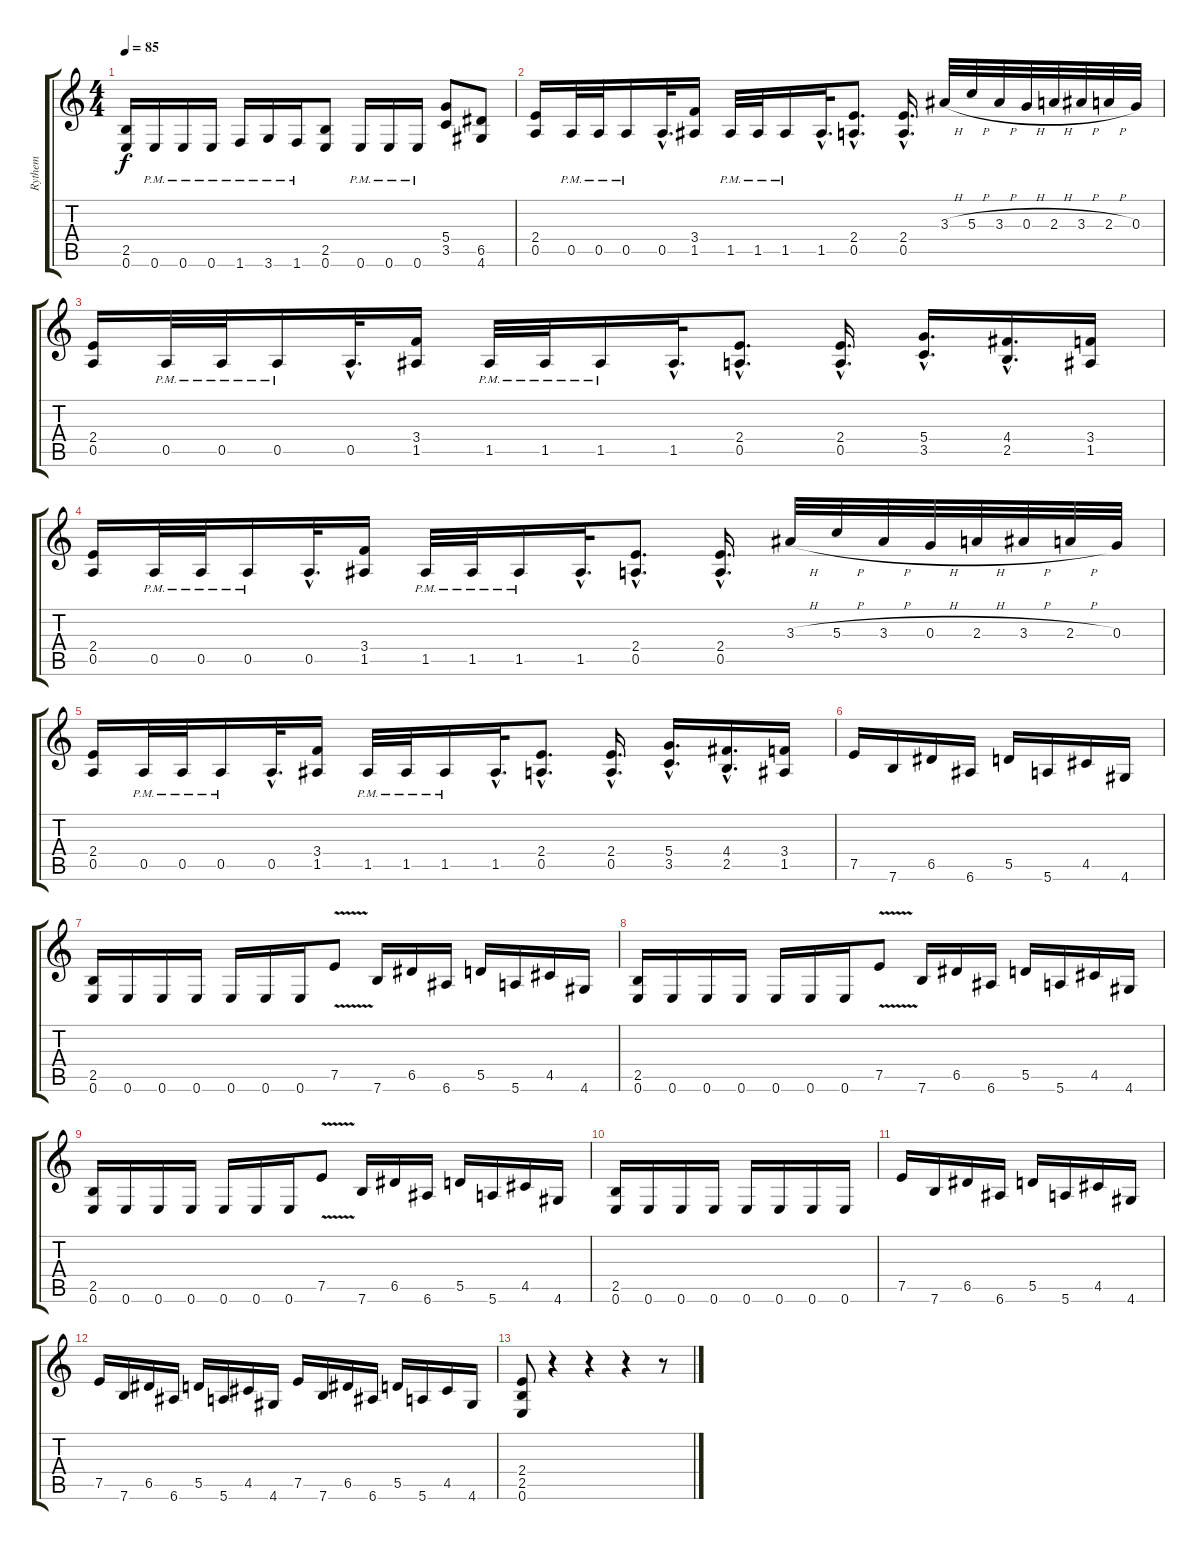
\track ("Rythem" "Rythem") {instrument overdrivenguitar}
\staff {score tabs}
\tuning (E4 B3 G3 D3 A2 E2) {hide}
\ts (4 4)
\tempo 85
\clef g2
\ks c
(2.5 0.6).16{dy f} 0.6{pm}.16 0.6{pm}.16 0.6{pm}.16 1.6{pm}.16 3.6{pm}.16 1.6{pm}.16 (2.5 0.6).8 0.6{pm}.16 0.6{pm}.16 0.6{pm}.16 (5.4 3.5).8 (6.5 4.6).8 |
(2.4 0.5).16 0.5{pm}.32 0.5{pm}.32 0.5{pm}.16 0.5{hac}.32{d} (3.4 1.5).16 1.5{pm}.32 1.5{pm}.32 1.5{pm}.16 1.5{hac}.32{d} (2.4{hac} 0.5{hac}).8{d} (2.4{hac} 0.5{hac}).16{d} 3.3{h}.32 5.3{h}.32 3.3{h}.32 0.3{h}.32 2.3{h}.32 3.3{h}.32 2.3{h}.32 0.3.32 |
(2.4 0.5).16 0.5{pm}.32 0.5{pm}.32 0.5{pm}.16 0.5{hac}.32{d} (3.4 1.5).16 1.5{pm}.32 1.5{pm}.32 1.5{pm}.16 1.5{hac}.32{d} (2.4{hac} 0.5{hac}).8{d} (2.4{hac} 0.5{hac}).16{d} (5.4{hac} 3.5{hac}).16{d} (4.4{hac} 2.5{hac}).16{d} (3.4 1.5).16 |
(2.4 0.5).16 0.5{pm}.32 0.5{pm}.32 0.5{pm}.16 0.5{hac}.32{d} (3.4 1.5).16 1.5{pm}.32 1.5{pm}.32 1.5{pm}.16 1.5{hac}.32{d} (2.4{hac} 0.5{hac}).8{d} (2.4{hac} 0.5{hac}).16{d} 3.3{h}.32 5.3{h}.32 3.3{h}.32 0.3{h}.32 2.3{h}.32 3.3{h}.32 2.3{h}.32 0.3.32 |
(2.4 0.5).16 0.5{pm}.32 0.5{pm}.32 0.5{pm}.16 0.5{hac}.32{d} (3.4 1.5).16 1.5{pm}.32 1.5{pm}.32 1.5{pm}.16 1.5{hac}.32{d} (2.4{hac} 0.5{hac}).8{d} (2.4{hac} 0.5{hac}).16{d} (5.4{hac} 3.5{hac}).16{d} (4.4{hac} 2.5{hac}).16{d} (3.4 1.5).16 |
7.5.16 7.6.16 6.5.16 6.6.16 5.5.16 5.6.16 4.5.16 4.6.16 |
(2.5 0.6).16 0.6.16 0.6.16 0.6.16 0.6.16 0.6.16 0.6.16 7.5{v}.8 7.6.16 6.5.16 6.6.16 5.5.16 5.6.16 4.5.16 4.6.16 |
(2.5 0.6).16 0.6.16 0.6.16 0.6.16 0.6.16 0.6.16 0.6.16 7.5{v}.8 7.6.16 6.5.16 6.6.16 5.5.16 5.6.16 4.5.16 4.6.16 |
(2.5 0.6).16 0.6.16 0.6.16 0.6.16 0.6.16 0.6.16 0.6.16 7.5{v}.8 7.6.16 6.5.16 6.6.16 5.5.16 5.6.16 4.5.16 4.6.16 |
(2.5 0.6).16 0.6.16 0.6.16 0.6.16 0.6.16 0.6.16 0.6.16 0.6.16 |
7.5.16 7.6.16 6.5.16 6.6.16 5.5.16 5.6.16 4.5.16 4.6.16 |
7.5.16 7.6.16 6.5.16 6.6.16 5.5.16 5.6.16 4.5.16 4.6.16 7.5.16 7.6.16 6.5.16 6.6.16 5.5.16 5.6.16 4.5.16 4.6.16 |
(2.4 2.5 0.6).8 r.4 r.4 r.4 r.8
